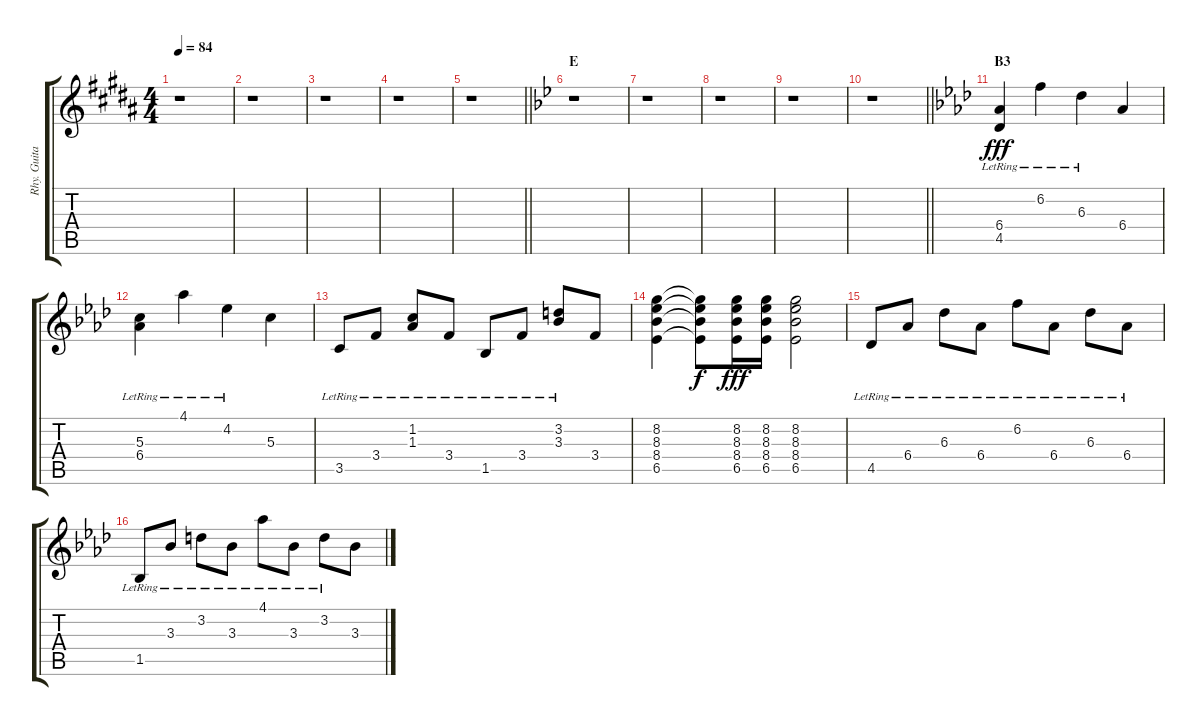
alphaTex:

\track ("Rhy. Guitar 1" "Rhy. Guita") {instrument electricguitarclean}
\staff {score tabs}
\tuning (E4 B3 G3 D3 A2 E2) {hide}
\ts (4 4)
\tempo 84
\clef g2
\ks b
r.1{dy fff} |
r.1 |
r.1 |
r.1 |
\barLineRight lightlight
r.1 |
\section ("" "E")
\ks bb
r.1 |
r.1 |
r.1 |
r.1 |
\barLineRight lightlight
r.1 |
\section ("" "B3")
\ks ab
(6.4{lr} 4.5{lr}).4 6.2{lr}.4 6.3{lr}.4 6.4.4 |
(5.3{lr} 6.4{lr}).4 4.1{lr}.4 4.2{lr}.4 5.3.4 |
3.5{lr}.8 3.4{lr}.8 (1.2{lr} 1.3{lr}).8 3.4{lr}.8 1.5{lr}.8 3.4{lr}.8 (3.2{lr} 3.3{lr}).8 3.4.8 |
(8.2 8.3 8.4 6.5).4 (8.2{t} 8.3{t} 8.4{t} 6.5{t}).8{dy f} (8.2 8.3 8.4 6.5).16{dy fff} (8.2 8.3 8.4 6.5).16 (8.2 8.3 8.4 6.5).2 |
4.5{lr}.8 6.4{lr}.8 6.3{lr}.8 6.4{lr}.8 6.2{lr}.8 6.4{lr}.8 6.3{lr}.8 6.4{lr}.8 |
1.5{lr}.8 3.3{lr}.8 3.2{lr}.8 3.3{lr}.8 4.1{lr}.8 3.3{lr}.8 3.2{lr}.8 3.3.8
